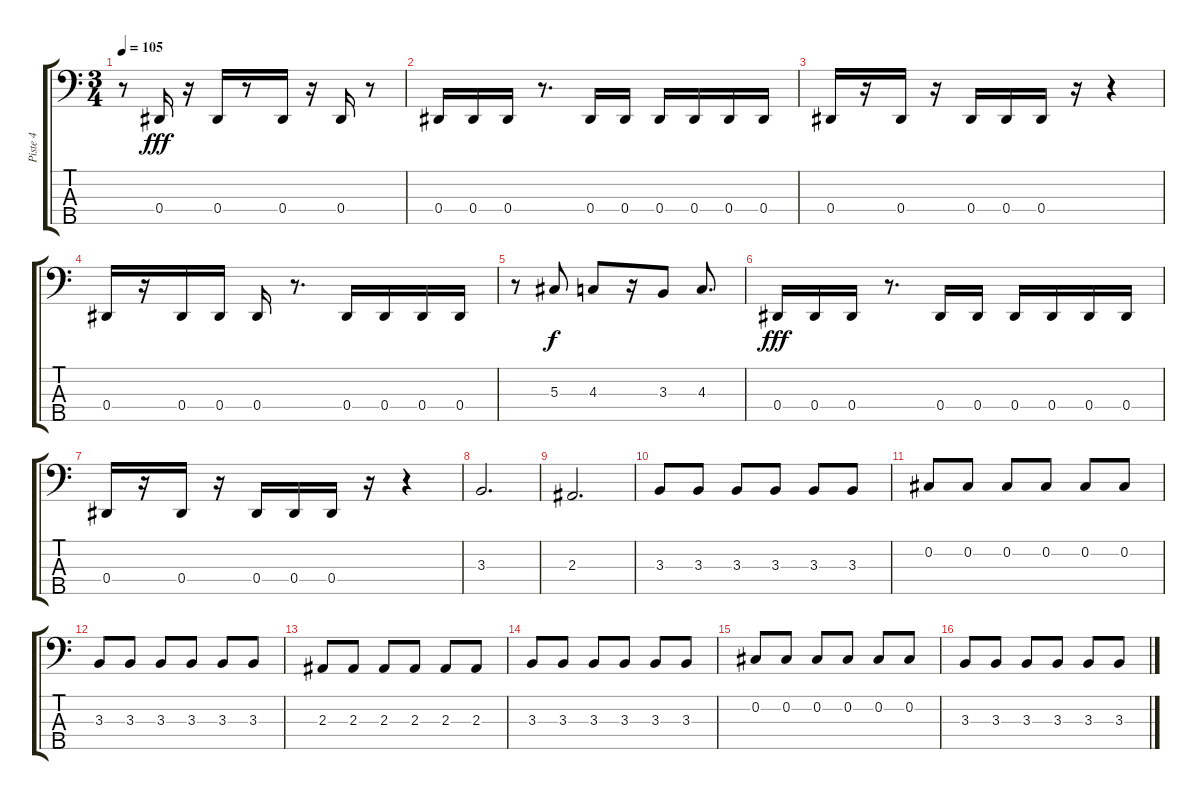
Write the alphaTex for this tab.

\track ("Piste 4" "Piste 4") {instrument electricbassfinger}
\staff {score tabs}
\tuning (Gb2 Db2 Ab1 Eb1 Bb0) {hide}
\ts (3 4)
\tempo 105
\clef f4
\ks c
r.8{dy fff} 0.4.16 r.16 0.4.16 r.8 0.4.16 r.16 0.4.16 r.8 |
0.4.16 0.4.16 0.4.16 r.8{d} 0.4.16 0.4.16 0.4.16 0.4.16 0.4.16 0.4.16 |
0.4.16 r.16 0.4.16 r.16 0.4.16 0.4.16 0.4.16 r.16 r.4 |
0.4.16 r.16 0.4.16 0.4.16 0.4.16 r.8{d} 0.4.16 0.4.16 0.4.16 0.4.16 |
r.8 5.3.8{dy f} 4.3.8 r.16 3.3.8 4.3.8{d} |
0.4.16{dy fff} 0.4.16 0.4.16 r.8{d} 0.4.16 0.4.16 0.4.16 0.4.16 0.4.16 0.4.16 |
0.4.16 r.16 0.4.16 r.16 0.4.16 0.4.16 0.4.16 r.16 r.4 |
3.3.2{d} |
2.3.2{d} |
3.3.8 3.3.8 3.3.8 3.3.8 3.3.8 3.3.8 |
0.2.8 0.2.8 0.2.8 0.2.8 0.2.8 0.2.8 |
3.3.8 3.3.8 3.3.8 3.3.8 3.3.8 3.3.8 |
2.3.8 2.3.8 2.3.8 2.3.8 2.3.8 2.3.8 |
3.3.8 3.3.8 3.3.8 3.3.8 3.3.8 3.3.8 |
0.2.8 0.2.8 0.2.8 0.2.8 0.2.8 0.2.8 |
3.3.8 3.3.8 3.3.8 3.3.8 3.3.8 3.3.8
